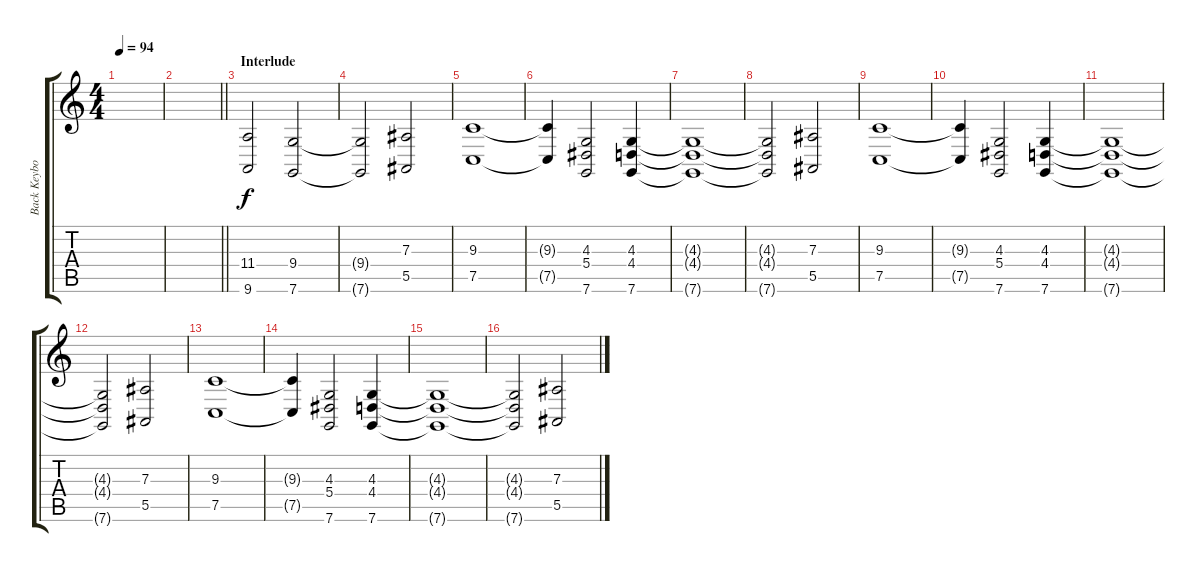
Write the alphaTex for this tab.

\track ("Back Keyboard" "Back Keybo") {instrument stringensemble2}
\staff {score tabs}
\tuning (C4 G3 Eb3 Bb2 F2 C2) {hide}
\ts (4 4)
\tempo 94
\clef g2
\ks c
|
\barLineRight lightlight
|
\section ("" "Interlude")
(11.4 9.6).2 (9.4 7.6).2 |
(9.4{t} 7.6{t}).2 (7.3 5.5).2 |
(9.3 7.5).1 |
(9.3{t} 7.5{t}).4 (4.3 5.4 7.6).2 (4.3 4.4 7.6).4 |
(4.3{t} 4.4{t} 7.6{t}).1 |
(4.3{t} 4.4{t} 7.6{t}).2 (7.3 5.5).2 |
(9.3 7.5).1 |
(9.3{t} 7.5{t}).4 (4.3 5.4 7.6).2 (4.3 4.4 7.6).4 |
(4.3{t} 4.4{t} 7.6{t}).1 |
(4.3{t} 4.4{t} 7.6{t}).2 (7.3 5.5).2 |
(9.3 7.5).1 |
(9.3{t} 7.5{t}).4 (4.3 5.4 7.6).2 (4.3 4.4 7.6).4 |
(4.3{t} 4.4{t} 7.6{t}).1 |
(4.3{t} 4.4{t} 7.6{t}).2 (7.3 5.5).2
